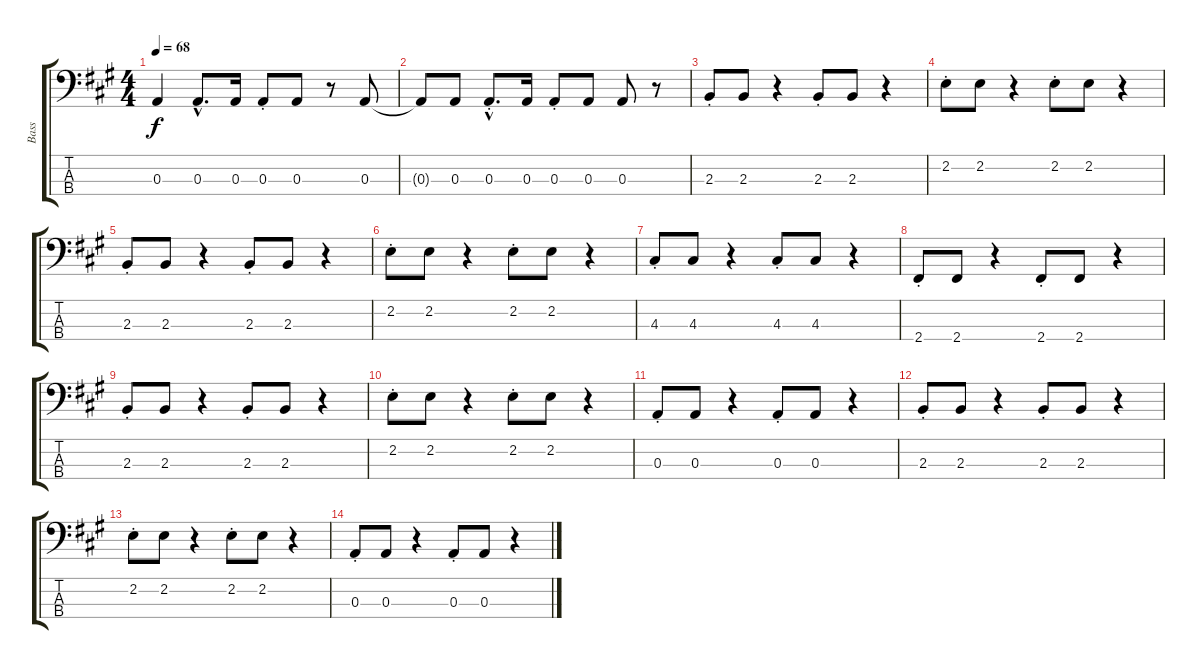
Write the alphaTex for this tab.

\track ("Bass" "Bass") {instrument electricbasspick}
\staff {score tabs}
\tuning (G2 D2 A1 E1) {hide}
\ts (4 4)
\tempo 68
\clef f4
\ks a
0.3.4{dy f} 0.3{hac}.8{d} 0.3.16 0.3{st}.8 0.3.8 r.8 0.3.8 |
0.3{t}.8 0.3.8 0.3{hac st}.8{d} 0.3.16 0.3{st}.8 0.3.8 0.3.8 r.8 |
2.3{st}.8 2.3.8 r.4 2.3{st}.8 2.3.8 r.4 |
2.2{st}.8 2.2.8 r.4 2.2{st}.8 2.2.8 r.4 |
2.3{st}.8 2.3.8 r.4 2.3{st}.8 2.3.8 r.4 |
2.2{st}.8 2.2.8 r.4 2.2{st}.8 2.2.8 r.4 |
4.3{st}.8 4.3.8 r.4 4.3{st}.8 4.3.8 r.4 |
2.4{st}.8 2.4.8 r.4 2.4{st}.8 2.4.8 r.4 |
2.3{st}.8 2.3.8 r.4 2.3{st}.8 2.3.8 r.4 |
2.2{st}.8 2.2.8 r.4 2.2{st}.8 2.2.8 r.4 |
0.3{st}.8 0.3.8 r.4 0.3{st}.8 0.3.8 r.4 |
2.3{st}.8 2.3.8 r.4 2.3{st}.8 2.3.8 r.4 |
2.2{st}.8 2.2.8 r.4 2.2{st}.8 2.2.8 r.4 |
0.3{st}.8 0.3.8 r.4 0.3{st}.8 0.3.8 r.4
